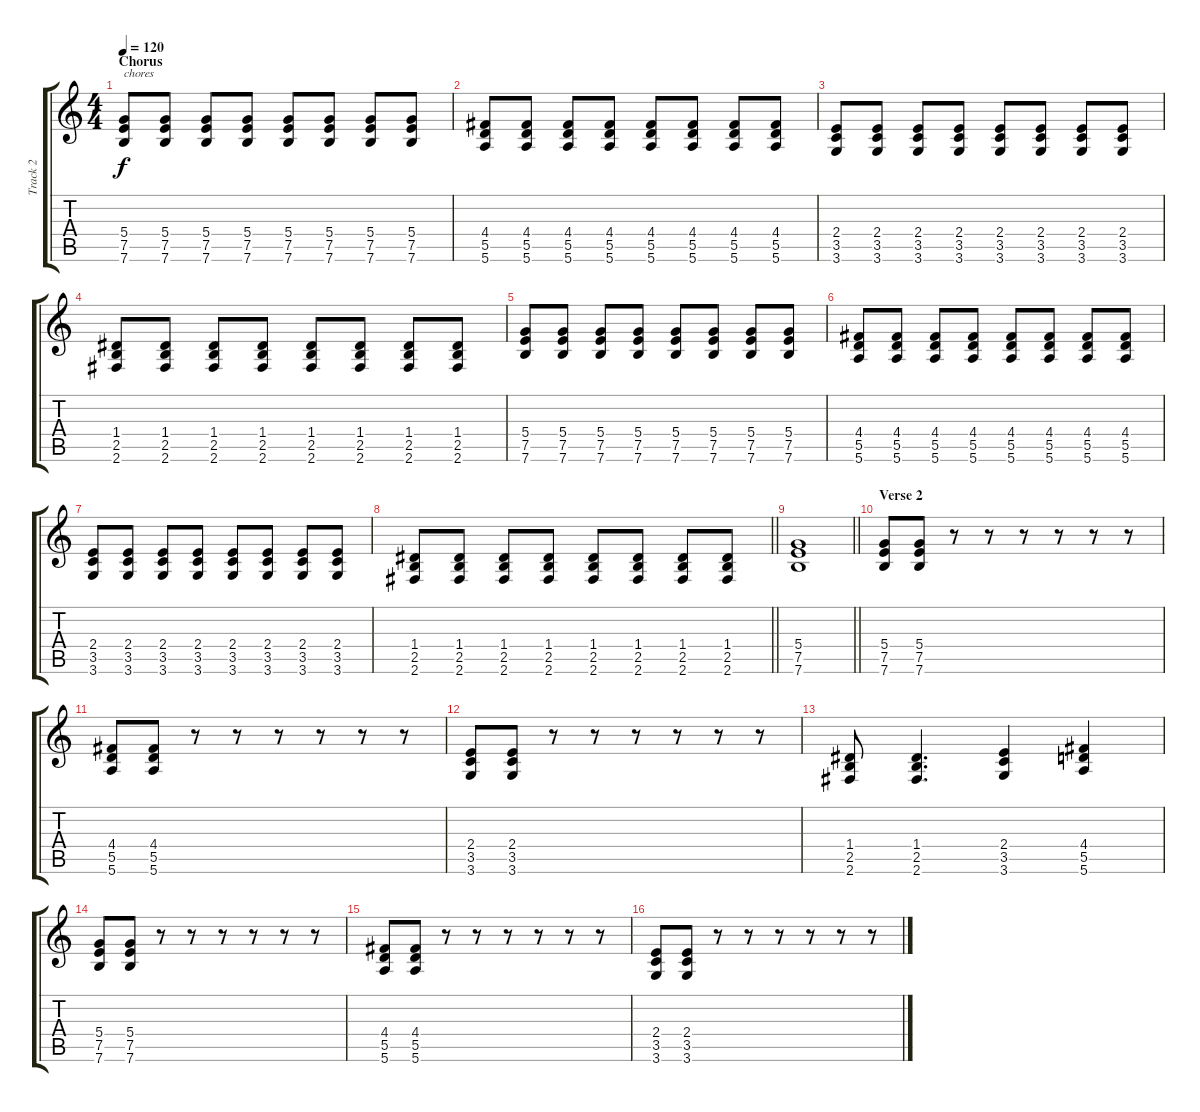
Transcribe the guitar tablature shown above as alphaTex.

\track ("Track 2" "Track 2") {instrument distortionguitar}
\staff {score tabs}
\tuning (E4 B3 G3 D3 A2 E2) {hide}
\ts (4 4)
\section ("" "Chorus")
\tempo 120
\clef g2
\ks c
(5.4 7.5 7.6).8{txt "chores" dy f} (5.4 7.5 7.6).8 (5.4 7.5 7.6).8 (5.4 7.5 7.6).8 (5.4 7.5 7.6).8 (5.4 7.5 7.6).8 (5.4 7.5 7.6).8 (5.4 7.5 7.6).8 |
(4.4 5.5 5.6).8 (4.4 5.5 5.6).8 (4.4 5.5 5.6).8 (4.4 5.5 5.6).8 (4.4 5.5 5.6).8 (4.4 5.5 5.6).8 (4.4 5.5 5.6).8 (4.4 5.5 5.6).8 |
(2.4 3.5 3.6).8 (2.4 3.5 3.6).8 (2.4 3.5 3.6).8 (2.4 3.5 3.6).8 (2.4 3.5 3.6).8 (2.4 3.5 3.6).8 (2.4 3.5 3.6).8 (2.4 3.5 3.6).8 |
(1.4 2.5 2.6).8 (1.4 2.5 2.6).8 (1.4 2.5 2.6).8 (1.4 2.5 2.6).8 (1.4 2.5 2.6).8 (1.4 2.5 2.6).8 (1.4 2.5 2.6).8 (1.4 2.5 2.6).8 |
(5.4 7.5 7.6).8 (5.4 7.5 7.6).8 (5.4 7.5 7.6).8 (5.4 7.5 7.6).8 (5.4 7.5 7.6).8 (5.4 7.5 7.6).8 (5.4 7.5 7.6).8 (5.4 7.5 7.6).8 |
(4.4 5.5 5.6).8 (4.4 5.5 5.6).8 (4.4 5.5 5.6).8 (4.4 5.5 5.6).8 (4.4 5.5 5.6).8 (4.4 5.5 5.6).8 (4.4 5.5 5.6).8 (4.4 5.5 5.6).8 |
(2.4 3.5 3.6).8 (2.4 3.5 3.6).8 (2.4 3.5 3.6).8 (2.4 3.5 3.6).8 (2.4 3.5 3.6).8 (2.4 3.5 3.6).8 (2.4 3.5 3.6).8 (2.4 3.5 3.6).8 |
\barLineRight lightlight
(1.4 2.5 2.6).8 (1.4 2.5 2.6).8 (1.4 2.5 2.6).8 (1.4 2.5 2.6).8 (1.4 2.5 2.6).8 (1.4 2.5 2.6).8 (1.4 2.5 2.6).8 (1.4 2.5 2.6).8 |
\barLineRight lightlight
(5.4 7.5 7.6).1 |
\section ("" "Verse 2")
(5.4 7.5 7.6).8 (5.4 7.5 7.6).8 r.8 r.8 r.8 r.8 r.8 r.8 |
(4.4 5.5 5.6).8 (4.4 5.5 5.6).8 r.8 r.8 r.8 r.8 r.8 r.8 |
(2.4 3.5 3.6).8 (2.4 3.5 3.6).8 r.8 r.8 r.8 r.8 r.8 r.8 |
(1.4 2.5 2.6).8 (1.4 2.5 2.6).4{d} (2.4 3.5 3.6).4 (4.4 5.5 5.6).4 |
(5.4 7.5 7.6).8 (5.4 7.5 7.6).8 r.8 r.8 r.8 r.8 r.8 r.8 |
(4.4 5.5 5.6).8 (4.4 5.5 5.6).8 r.8 r.8 r.8 r.8 r.8 r.8 |
(2.4 3.5 3.6).8 (2.4 3.5 3.6).8 r.8 r.8 r.8 r.8 r.8 r.8
